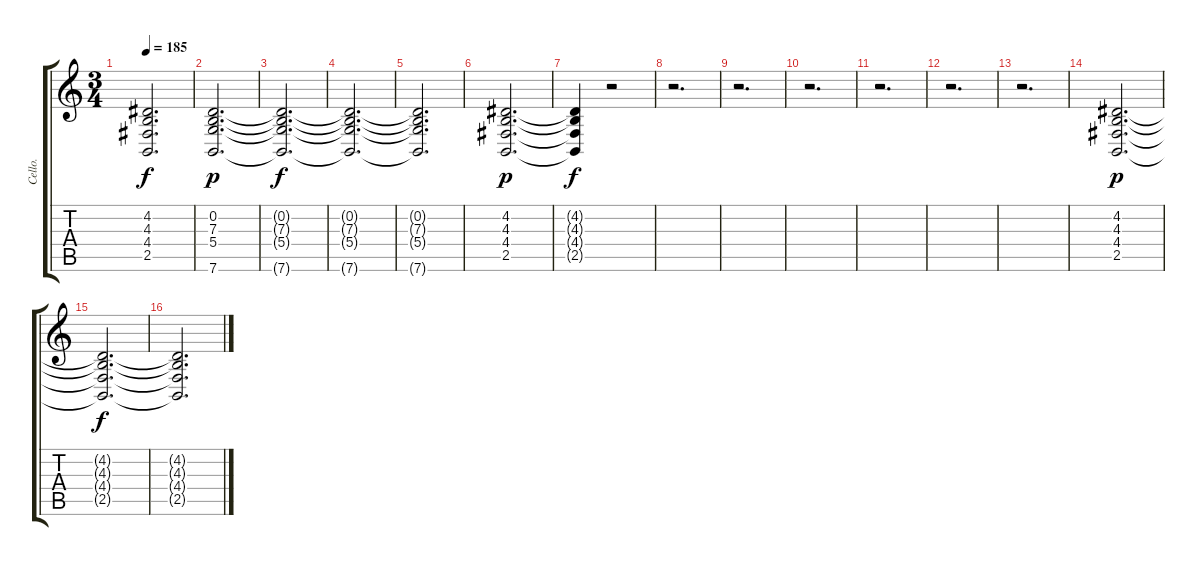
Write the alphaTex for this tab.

\track ("Cello." "Cello.") {instrument pizzicatostrings}
\staff {score tabs}
\tuning (E4 B3 G3 D3 A2 E2) {hide}
\ts (3 4)
\tempo 185
\clef g2
\ks c
(4.2{t} 4.3{t} 4.4{t} 2.5{t}).2{d dy f} |
(0.2 7.3 5.4 7.6).2{d dy p} |
(0.2{t} 7.3{t} 5.4{t} 7.6{t}).2{d dy f} |
(0.2{t} 7.3{t} 5.4{t} 7.6{t}).2{d} |
(0.2{t} 7.3{t} 5.4{t} 7.6{t}).2{d} |
(4.2 4.3 4.4 2.5).2{d dy p} |
(4.2{t} 4.3{t} 4.4{t} 2.5{t}).4{dy f} r.2 |
r.2{d} |
r.2{d} |
r.2{d} |
r.2{d} |
r.2{d} |
r.2{d} |
(4.2 4.3 4.4 2.5).2{d dy p} |
(4.2{t} 4.3{t} 4.4{t} 2.5{t}).2{d dy f} |
(4.2{t} 4.3{t} 4.4{t} 2.5{t}).2{d}
